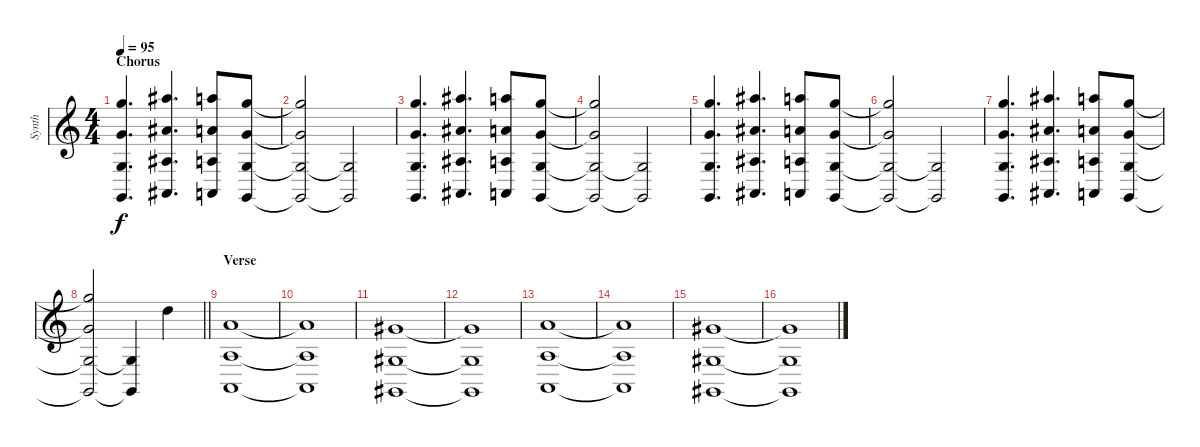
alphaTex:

\track ("Synth" "Synth") {instrument pad2warm}
\staff {score}
\tuning (E4 C4 G3 C3 G2 C2) {hide}
\ts (4 4)
\section ("" "Chorus")
\tempo 95
\clef g2
\ks c
(3.1 19.2 0.3 0.5).4{d dy f} (6.1 22.2 3.3 3.5).4{d} (5.1 21.2 2.3 2.5).8 (3.1 19.2 0.3 0.5).8 |
(3.1{t} 19.2{t} 0.3{t} 0.5{t}).2 (0.3{t} 0.5{t}).2 |
(3.1 19.2 0.3 0.5).4{d} (6.1 22.2 3.3 3.5).4{d} (5.1 21.2 2.3 2.5).8 (3.1 19.2 0.3 0.5).8 |
(3.1{t} 19.2{t} 0.3{t} 0.5{t}).2 (0.3{t} 0.5{t}).2 |
(3.1 19.2 0.3 0.5).4{d} (6.1 22.2 3.3 3.5).4{d} (5.1 21.2 2.3 2.5).8 (3.1 19.2 0.3 0.5).8 |
(3.1{t} 19.2{t} 0.3{t} 0.5{t}).2 (0.3{t} 0.5{t}).2 |
(3.1 19.2 0.3 0.5).4{d} (6.1 22.2 3.3 3.5).4{d} (5.1 21.2 2.3 2.5).8 (3.1 19.2 0.3 0.5).8 |
\barLineRight lightlight
(3.1{t} 19.2{t} 0.3{t} 0.5{t}).2 (0.3{t} 0.5{t}).4 10.1.4 |
\section ("" "Verse")
(5.1 2.3 2.5).1 |
(5.1{t} 2.3{t} 2.5{t}).1 |
(4.1 1.3 1.5).1 |
(4.1{t} 1.3{t} 1.5{t}).1 |
(5.1 2.3 2.5).1 |
(5.1{t} 2.3{t} 2.5{t}).1 |
(4.1 1.3 1.5).1 |
(4.1{t} 1.3{t} 1.5{t}).1
